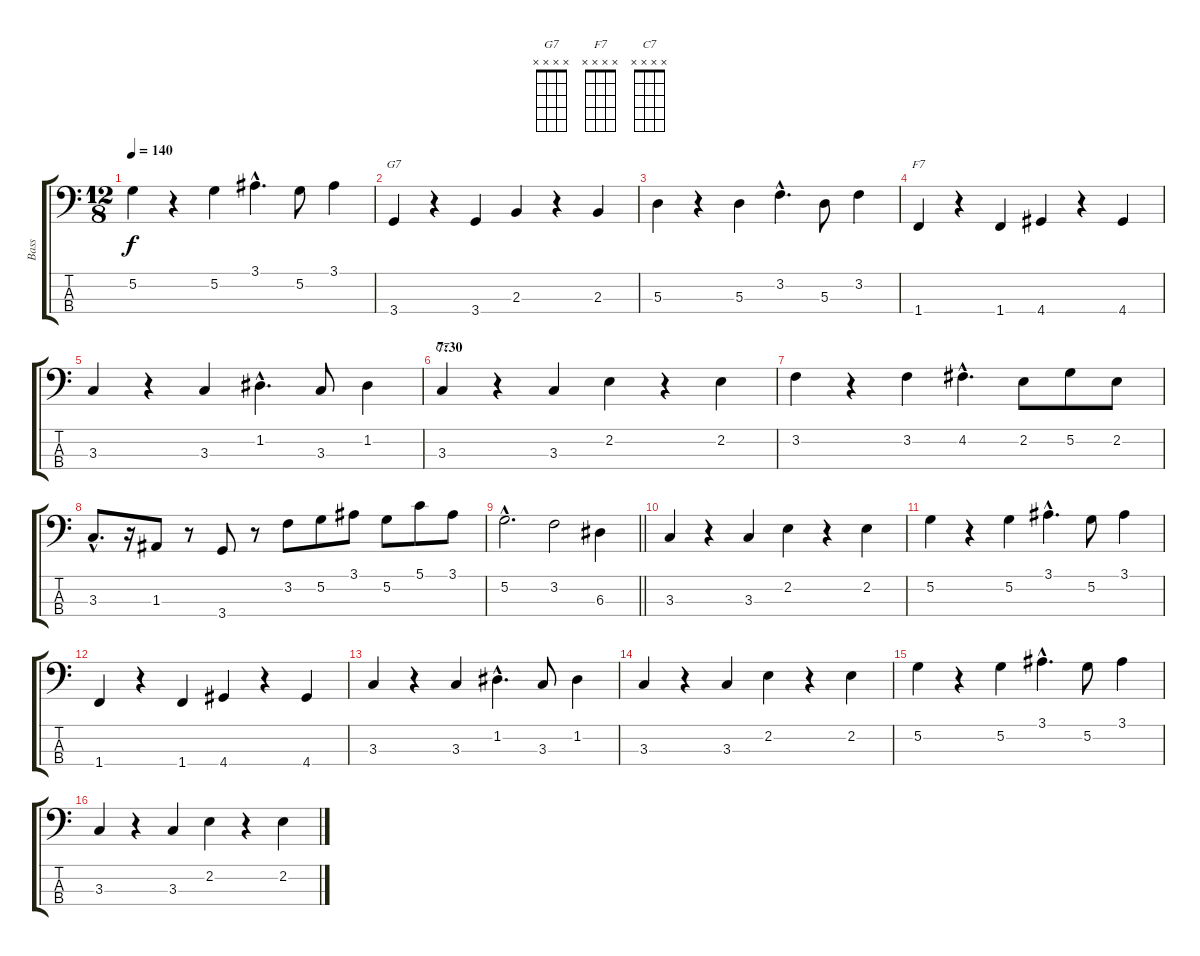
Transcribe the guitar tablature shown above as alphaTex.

\track ("Bass" "Bass") {instrument electricbassfinger}
\staff {score tabs}
\tuning (G2 D2 A1 E1) {hide}
\chord ("G7" x x x x)
\chord ("F7" x x x x)
\chord ("C7" x x x x)
\ts (12 8)
\tempo 140
\clef f4
\ks c
5.2.4{dy f} r.4 5.2.4 3.1{hac}.4{d} 5.2.8 3.1.4 |
3.4.4{ch "G7"} r.4 3.4.4 2.3.4 r.4 2.3.4 |
5.3.4 r.4 5.3.4 3.2{hac}.4{d} 5.3.8 3.2.4 |
1.4.4{ch "F7"} r.4 1.4.4 4.4.4 r.4 4.4.4 |
3.3.4 r.4 3.3.4 1.2{hac}.4{d} 3.3.8 1.2.4 |
\section ("" "7:30")
3.3.4{ch "C7"} r.4 3.3.4 2.2.4 r.4 2.2.4 |
3.2.4 r.4 3.2.4 4.2{hac}.4{d} 2.2.8 5.2.8 2.2.8 |
3.3{hac}.8{d} r.16 1.3.8 r.8 3.4.8 r.8 3.2.8 5.2.8 3.1.8 5.2.8 5.1.8 3.1.8 |
\barLineRight lightlight
5.2{hac}.2{d} 3.2.2 6.3.4 |
3.3.4 r.4 3.3.4 2.2.4 r.4 2.2.4 |
5.2.4 r.4 5.2.4 3.1{hac}.4{d} 5.2.8 3.1.4 |
1.4.4 r.4 1.4.4 4.4.4 r.4 4.4.4 |
3.3.4 r.4 3.3.4 1.2{hac}.4{d} 3.3.8 1.2.4 |
3.3.4 r.4 3.3.4 2.2.4 r.4 2.2.4 |
5.2.4 r.4 5.2.4 3.1{hac}.4{d} 5.2.8 3.1.4 |
3.3.4 r.4 3.3.4 2.2.4 r.4 2.2.4
